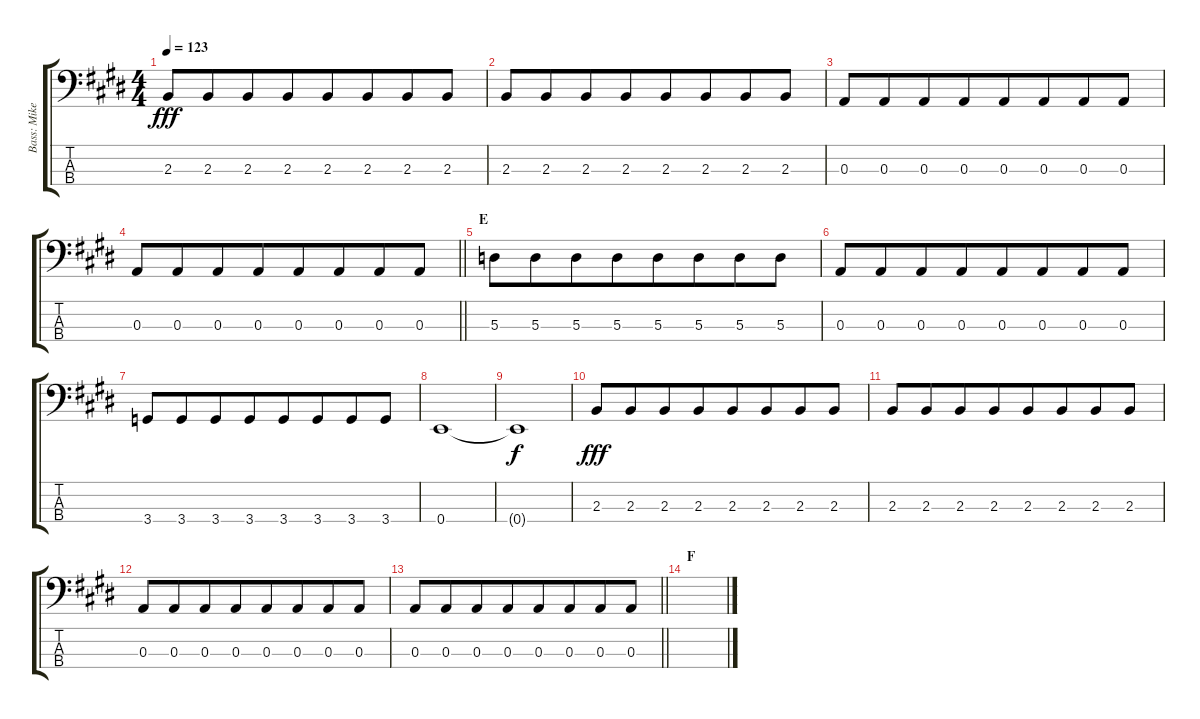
\track ("Bass: Mike" "Bass: Mike") {instrument electricbassfinger}
\staff {score tabs}
\tuning (G2 D2 A1 E1) {hide}
\ts (4 4)
\tempo 123
\clef f4
\ks e
2.3.8{dy fff} 2.3.8{beam merge} 2.3.8 2.3.8{beam merge} 2.3.8 2.3.8{beam merge} 2.3.8 2.3.8 |
2.3.8 2.3.8{beam merge} 2.3.8 2.3.8{beam merge} 2.3.8 2.3.8{beam merge} 2.3.8 2.3.8 |
0.3.8 0.3.8{beam merge} 0.3.8 0.3.8{beam merge} 0.3.8 0.3.8{beam merge} 0.3.8 0.3.8 |
\barLineRight lightlight
0.3.8 0.3.8{beam merge} 0.3.8 0.3.8{beam merge} 0.3.8 0.3.8{beam merge} 0.3.8 0.3.8 |
\section ("" "E")
5.3.8 5.3.8{beam merge} 5.3.8 5.3.8{beam merge} 5.3.8 5.3.8{beam merge} 5.3.8 5.3.8 |
0.3.8 0.3.8{beam merge} 0.3.8 0.3.8{beam merge} 0.3.8 0.3.8{beam merge} 0.3.8 0.3.8 |
3.4.8 3.4.8{beam merge} 3.4.8 3.4.8{beam merge} 3.4.8 3.4.8{beam merge} 3.4.8 3.4.8 |
0.4.1 |
0.4{t}.1{dy f} |
2.3.8{dy fff} 2.3.8{beam merge} 2.3.8 2.3.8{beam merge} 2.3.8 2.3.8{beam merge} 2.3.8 2.3.8 |
2.3.8 2.3.8{beam merge} 2.3.8 2.3.8{beam merge} 2.3.8 2.3.8{beam merge} 2.3.8 2.3.8 |
0.3.8 0.3.8{beam merge} 0.3.8 0.3.8{beam merge} 0.3.8 0.3.8{beam merge} 0.3.8 0.3.8 |
\barLineRight lightlight
0.3.8 0.3.8{beam merge} 0.3.8 0.3.8{beam merge} 0.3.8 0.3.8{beam merge} 0.3.8 0.3.8 |
\section ("" "F")
